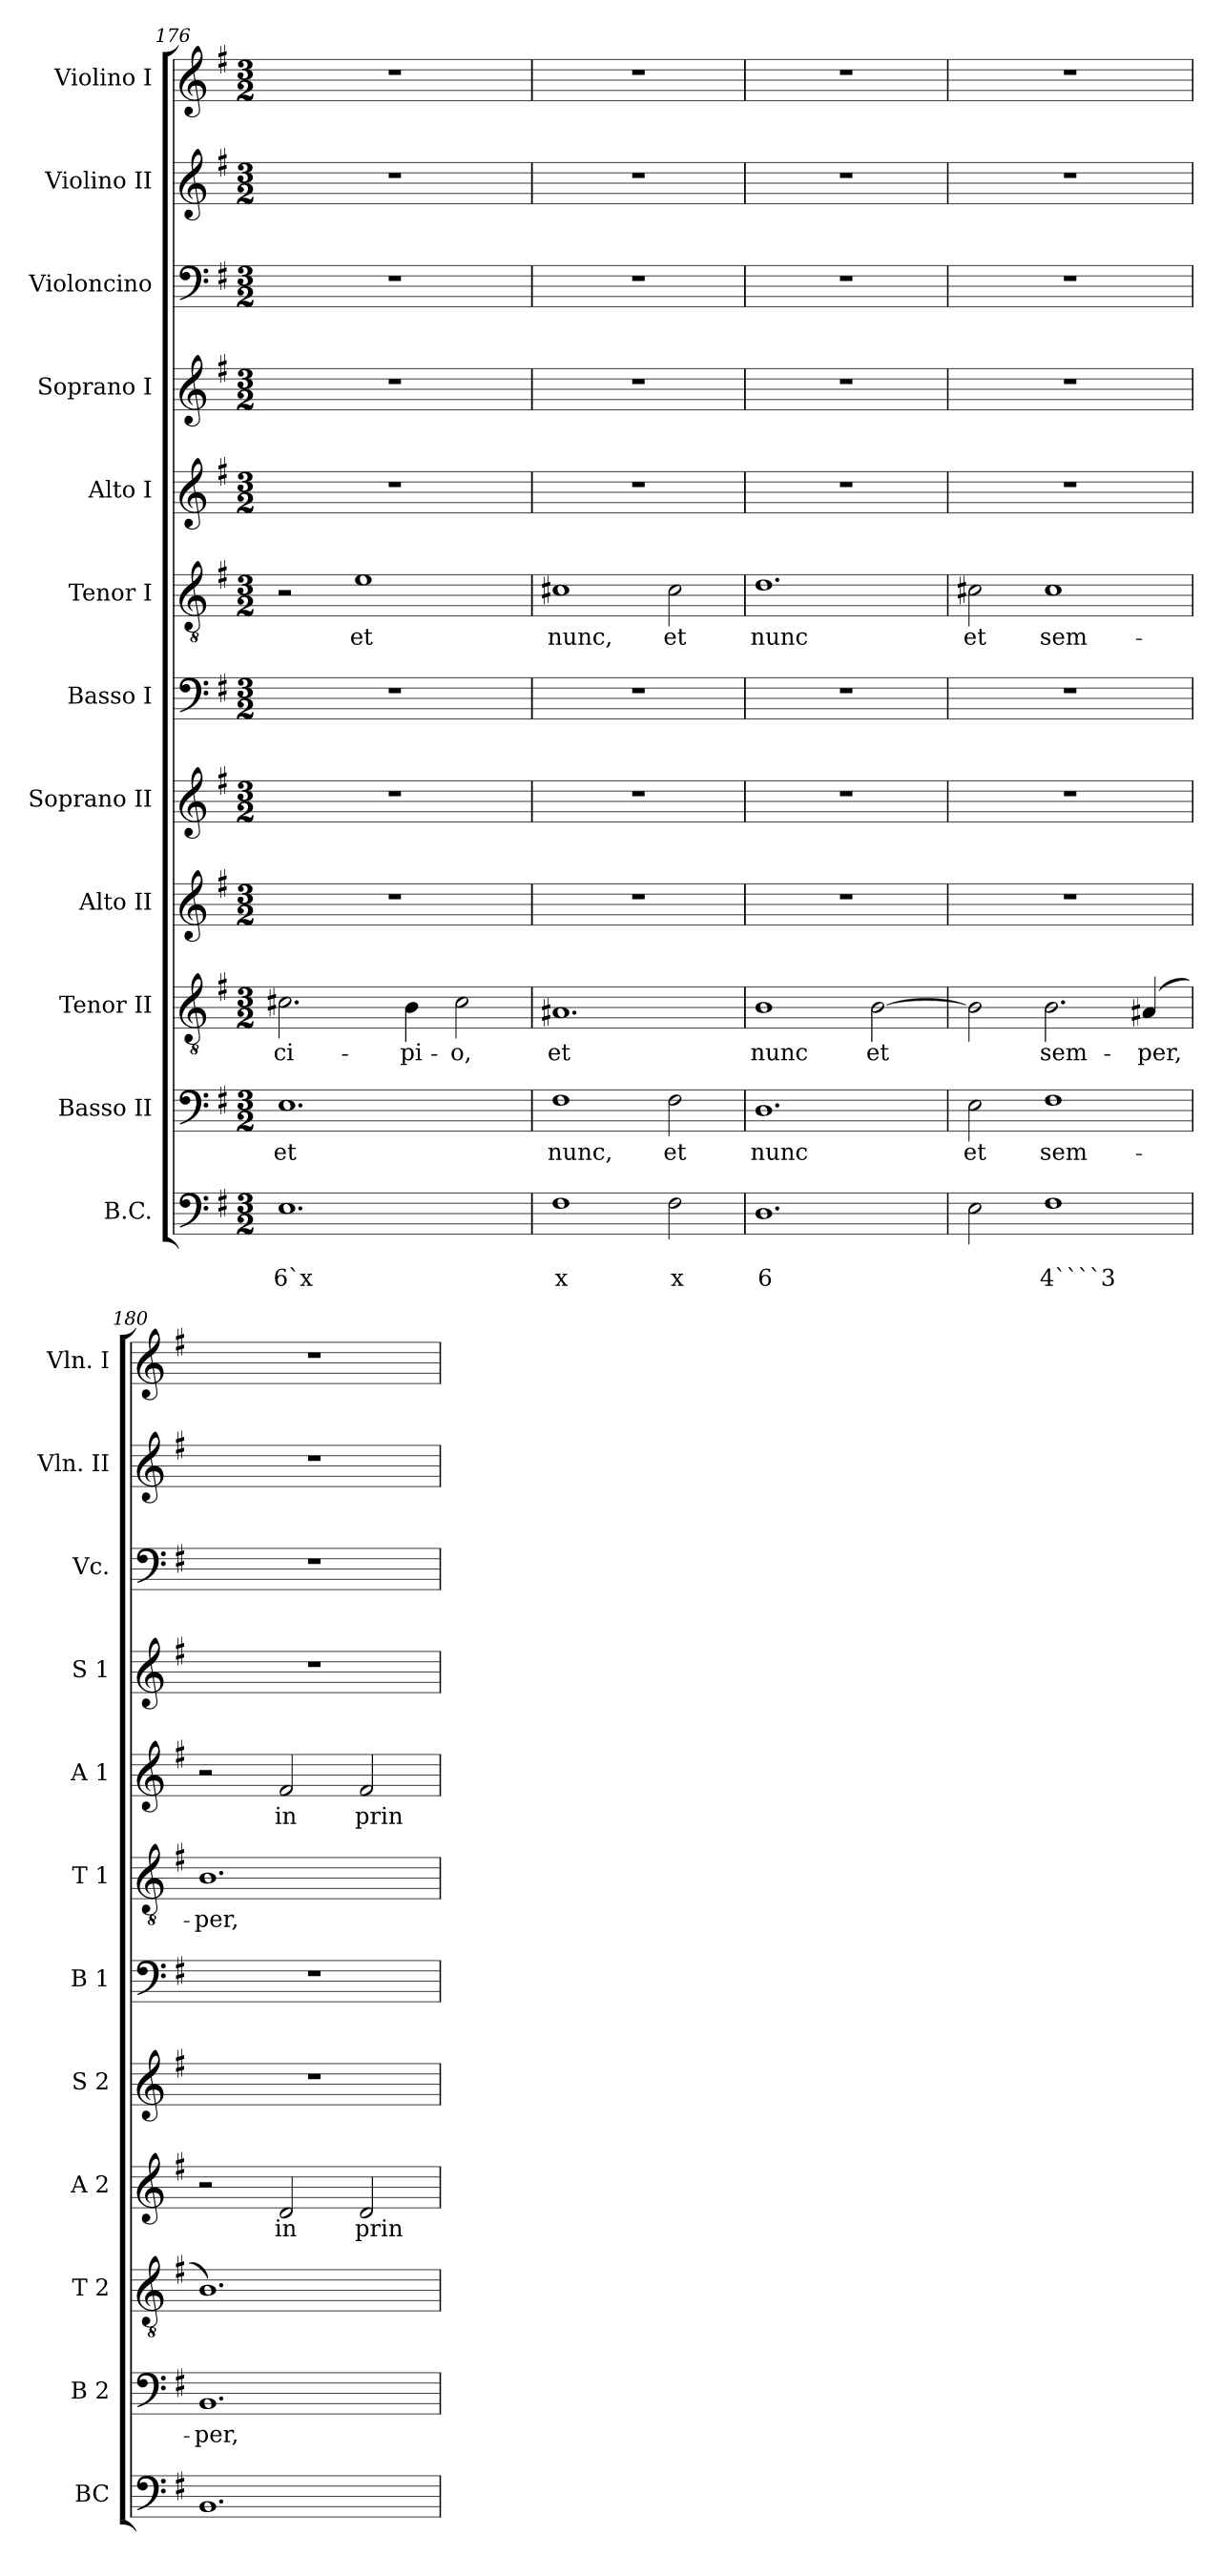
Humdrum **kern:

**kern	**text	**text	**kern	**text	**kern	**text	**kern	**text	**kern	**kern	**kern	**text	**kern	**text	**kern	**kern	**kern	**kern
*part12	*part12	*part12	*part11	*part11	*part10	*part10	*part9	*part9	*part8	*part7	*part6	*part6	*part5	*part5	*part4	*part3	*part2	*part1
*staff12	*staff12	*staff12	*staff11	*staff11	*staff10	*staff10	*staff9	*staff9	*staff8	*staff7	*staff6	*staff6	*staff5	*staff5	*staff4	*staff3	*staff2	*staff1
*I"B.C.	*	*	*I"Basso II	*	*I"Tenor II	*	*I"Alto II	*	*I"Soprano II	*I"Basso I	*I"Tenor I	*	*I"Alto I	*	*I"Soprano I	*I"Violoncino	*I"Violino II	*I"Violino I
*I'BC	*	*	*I'B 2	*	*I'T 2	*	*I'A 2	*	*I'S 2	*I'B 1	*I'T 1	*	*I'A 1	*	*I'S 1	*I'Vc.	*I'Vln. II	*I'Vln. I
*clefF4	*	*	*clefF4	*	*clefGv2	*	*clefG2	*	*clefG2	*clefF4	*clefGv2	*	*clefG2	*	*clefG2	*clefF4	*clefG2	*clefG2
*k[f#]	*	*	*k[f#]	*	*k[f#]	*	*k[f#]	*	*k[f#]	*k[f#]	*k[f#]	*	*k[f#]	*	*k[f#]	*k[f#]	*k[f#]	*k[f#]
*G:	*	*	*G:	*	*G:	*	*G:	*	*G:	*G:	*G:	*	*G:	*	*G:	*G:	*G:	*G:
*M3/2	*	*	*M3/2	*	*M3/2	*	*M3/2	*	*M3/2	*M3/2	*M3/2	*	*M3/2	*	*M3/2	*M3/2	*M3/2	*M3/2
=176	=176	=176	=176	=176	=176	=176	=176	=176	=176	=176	=176	=176	=176	=176	=176	=176	=176	=176
!	!	!LO:LY:b	!	!LO:LY:b	!	!LO:LY:b	!	!	!	!	!	!	!	!	!	!	!	!
1.E	.	6`x	1.E	et	2.c#X\	-ci-	1.r	.	1.r	1.r	2r	.	1.r	.	1.r	1.r	1.r	1.r
!	!	!	!	!	!	!	!	!	!	!	!	!LO:LY:b	!	!	!	!	!	!
.	.	.	.	.	.	.	.	.	.	.	1e	et	.	.	.	.	.	.
!	!	!	!	!	!	!LO:LY:b	!	!	!	!	!	!	!	!	!	!	!	!
.	.	.	.	.	4B\	-pi-	.	.	.	.	.	.	.	.	.	.	.	.
!	!	!	!	!	!	!LO:LY:b	!	!	!	!	!	!	!	!	!	!	!	!
.	.	.	.	.	2c#\	-o,	.	.	.	.	.	.	.	.	.	.	.	.
=177	=177	=177	=177	=177	=177	=177	=177	=177	=177	=177	=177	=177	=177	=177	=177	=177	=177	=177
!	!	!LO:LY:b	!	!LO:LY:b	!	!LO:LY:b	!	!	!	!	!	!LO:LY:b	!	!	!	!	!	!
1F#	.	x	1F#	nunc,	1.A#X	et	1.r	.	1.r	1.r	1c#X	nunc,	1.r	.	1.r	1.r	1.r	1.r
!	!	!LO:LY:b	!	!LO:LY:b	!	!	!	!	!	!	!	!LO:LY:b	!	!	!	!	!	!
2F#\	.	x	2F#\	et	.	.	.	.	.	.	2c#\	et	.	.	.	.	.	.
=178	=178	=178	=178	=178	=178	=178	=178	=178	=178	=178	=178	=178	=178	=178	=178	=178	=178	=178
!	!	!LO:LY:b	!	!LO:LY:b	!	!LO:LY:b	!	!	!	!	!	!LO:LY:b	!	!	!	!	!	!
1.D	.	6	1.D	nunc	1B	nunc	1.r	.	1.r	1.r	1.d	nunc	1.r	.	1.r	1.r	1.r	1.r
!	!	!	!	!	!	!LO:LY:b	!	!	!	!	!	!	!	!	!	!	!	!
.	.	.	.	.	[2B\	et	.	.	.	.	.	.	.	.	.	.	.	.
=179	=179	=179	=179	=179	=179	=179	=179	=179	=179	=179	=179	=179	=179	=179	=179	=179	=179	=179
!	!	!	!	!LO:LY:b	!	!	!	!	!	!	!	!LO:LY:b	!	!	!	!	!	!
2E\	.	.	2E\	et	2B\]	.	1.r	.	1.r	1.r	2c#X\	et	1.r	.	1.r	1.r	1.r	1.r
!	!	!LO:LY:b	!	!LO:LY:b	!	!LO:LY:b	!	!	!	!	!	!LO:LY:b	!	!	!	!	!	!
1F#	.	4````3	1F#	sem-	2.B\	sem-	.	.	.	.	1c#	sem-	.	.	.	.	.	.
!	!	!	!	!	!	!LO:LY:b	!	!	!	!	!	!	!	!	!	!	!	!
.	.	.	.	.	(>4A#X/	-per,	.	.	.	.	.	.	.	.	.	.	.	.
!!LO:PB:g=z
=180	=180	=180	=180	=180	=180	=180	=180	=180	=180	=180	=180	=180	=180	=180	=180	=180	=180	=180
!	!	!	!	!LO:LY:b	!	!	!	!	!	!	!	!LO:LY:b	!	!	!	!	!	!
1.BB	.	.	1.BB	-per,	1.B)	.	2r	.	1.r	1.r	1.B	-per,	2r	.	1.r	1.r	1.r	1.r
!	!	!	!	!	!	!	!	!LO:LY:b	!	!	!	!	!	!LO:LY:b	!	!	!	!
.	.	.	.	.	.	.	2d/	in	.	.	.	.	2f#/	in	.	.	.	.
!	!	!	!	!	!	!	!	!LO:LY:b	!	!	!	!	!	!LO:LY:b	!	!	!	!
.	.	.	.	.	.	.	2d/	prin-	.	.	.	.	2f#/	prin-	.	.	.	.
=	=	=	=	=	=	=	=	=	=	=	=	=	=	=	=	=	=	=
*-	*-	*-	*-	*-	*-	*-	*-	*-	*-	*-	*-	*-	*-	*-	*-	*-	*-	*-
